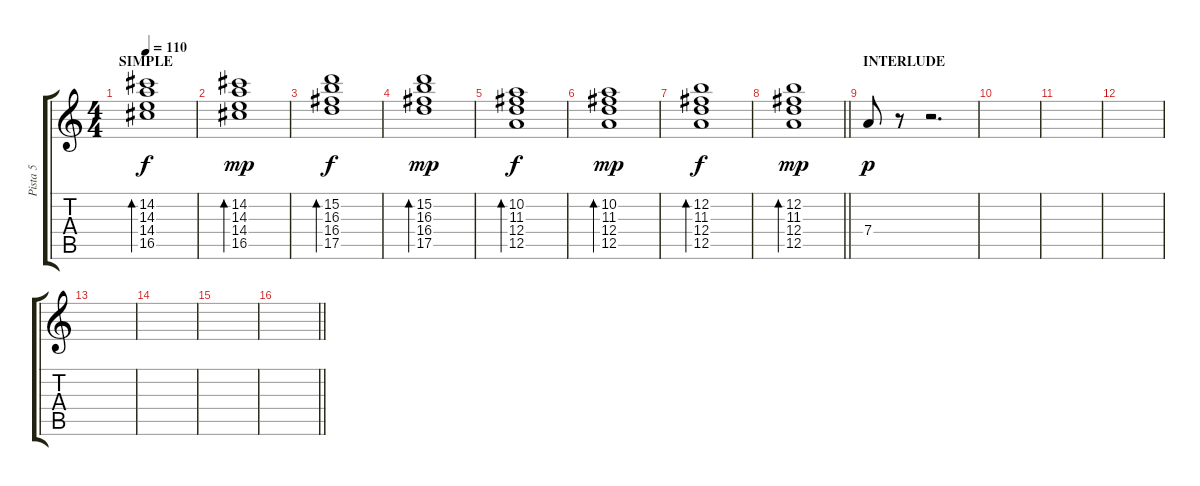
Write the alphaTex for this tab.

\track ("Pista 5" "Pista 5") {instrument electricguitarjazz}
\staff {score tabs}
\tuning (E4 B3 G3 D3 A2 E2) {hide}
\ts (4 4)
\section ("" "SIMPLE")
\tempo 110
\clef g2
\ks c
(14.2 14.3 14.4 16.5).1{bd 30 dy f} |
(14.2 14.3 14.4 16.5).1{bd 30 dy mp} |
(15.2 16.3 16.4 17.5).1{bd 30 dy f} |
(15.2 16.3 16.4 17.5).1{bd 30 dy mp} |
(10.2 11.3 12.4 12.5).1{bd 30 dy f} |
(10.2 11.3 12.4 12.5).1{bd 30 dy mp} |
(12.2 11.3 12.4 12.5).1{bd 30 dy f} |
\barLineRight lightlight
(12.2 11.3 12.4 12.5).1{bd 30 dy mp} |
\section ("" "INTERLUDE")
7.4.8{dy p} r.8 r.2{d} |
|
|
|
|
|
|
\barLineRight lightlight
